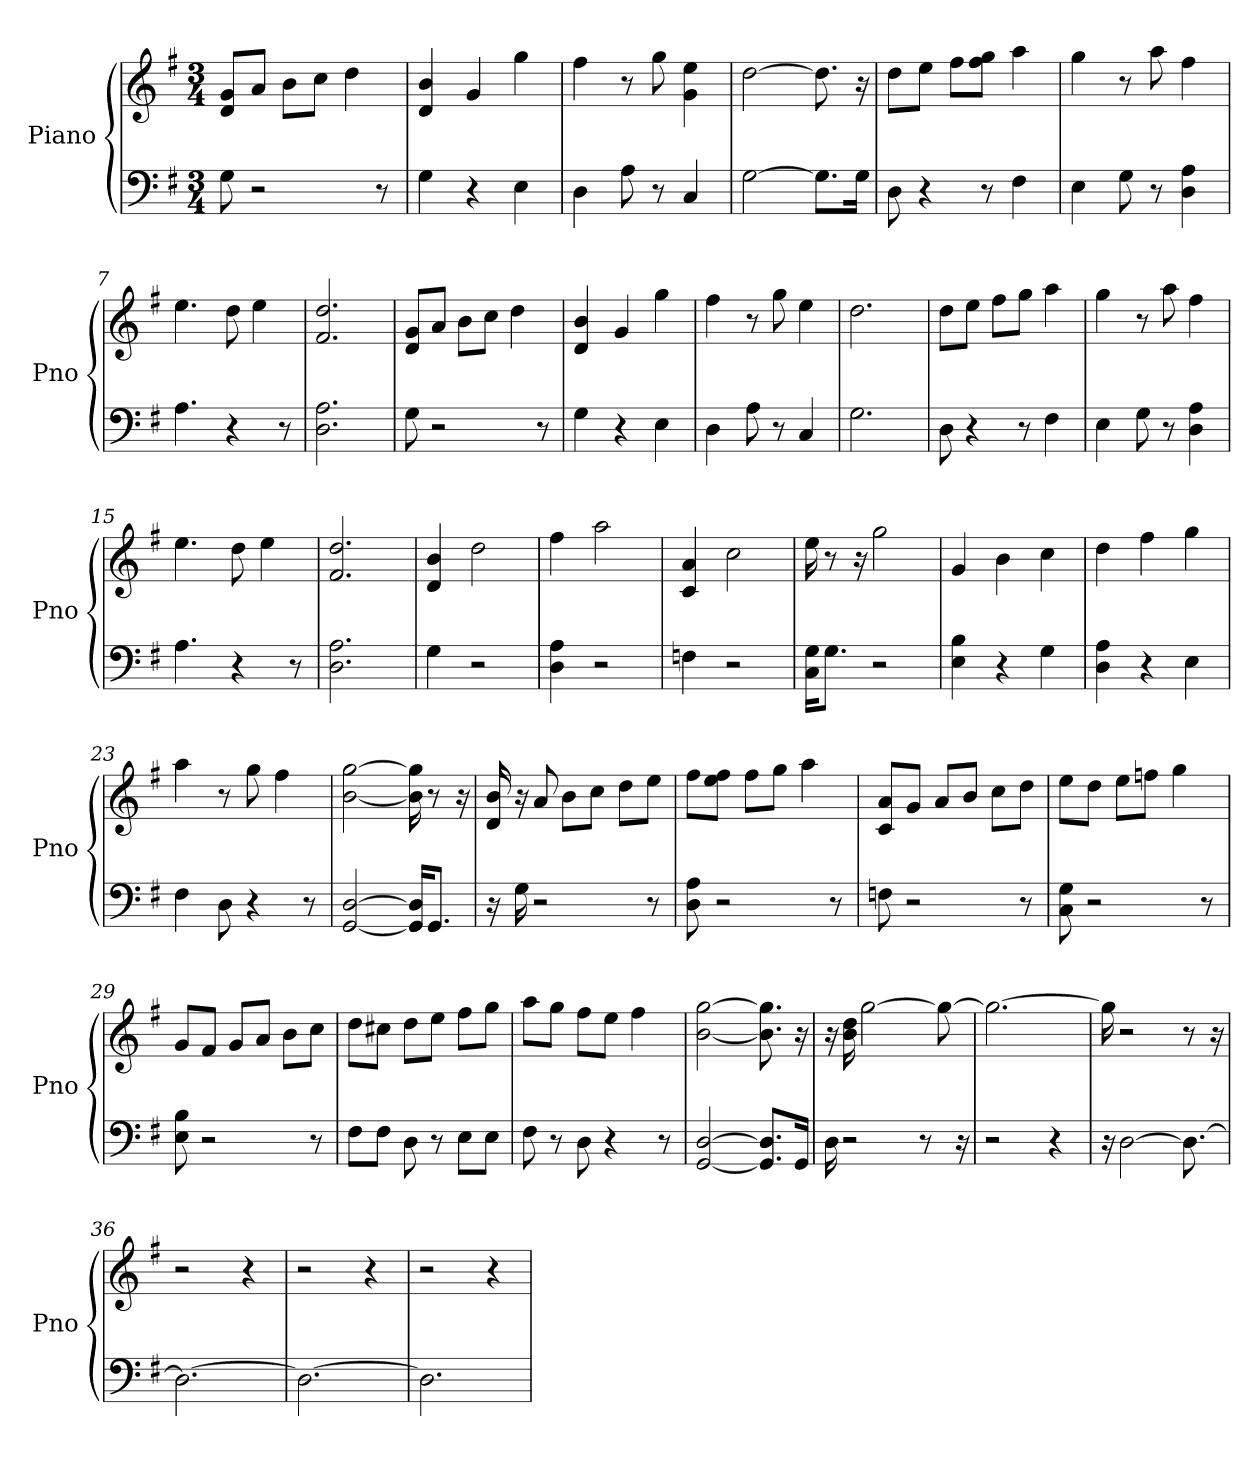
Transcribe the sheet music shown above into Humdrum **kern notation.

**kern	**kern
*part1	*part1
*staff2	*staff1
*I"Piano	*
*I'Pno	*
*clefF4	*clefG2
*k[f#]	*k[f#]
*G:	*G:
*M3/4	*M3/4
*MM140	*MM140
=1	=1
8G	8g/ 8d/L
2r	8a/J
.	8b\L
.	8cc\J
.	4dd
8r	.
=2	=2
4G	4b 4d
4r	4g
4E	4gg
=3	=3
4D	4ff#
8A	8r
8r	8gg
4C	4g 4ee
=4	=4
[2G	[2dd
8.G\L]	8.dd]
16G\Jk	16r
=5	=5
8D	8dd\L
4r	8ee\J
.	8ff#\L
8r	8ff#\ 8gg\J
4F#	4aa
=6	=6
4E	4gg
8G	8r
8r	8aa
4A 4D	4ff#
=7	=7
4.A	4.ee
4r	8dd
.	4ee
8r	.
=8	=8
2.A 2.D	2.f# 2.dd
=9	=9
8G	8g/ 8d/L
2r	8a/J
.	8b\L
.	8cc\J
.	4dd
8r	.
=10	=10
4G	4d 4b
4r	4g
4E	4gg
=11	=11
4D	4ff#
8A	8r
8r	8gg
4C	4ee
=12	=12
2.G	2.dd
=13	=13
8D	8dd\L
4r	8ee\J
.	8ff#\L
8r	8gg\J
4F#	4aa
=14	=14
4E	4gg
8G	8r
8r	8aa
4A 4D	4ff#
=15	=15
4.A	4.ee
4r	8dd
.	4ee
8r	.
=16	=16
2.A 2.D	2.dd 2.f#
=17	=17
4G	4b 4d
2r	2dd
=18	=18
4D 4A	4ff#
2r	2aa
=19	=19
4F	4a 4c
2r	2cc
=20	=20
16G\ 16C\KL	16ee
8.G\J	8r
.	16r
2r	2gg
=21	=21
4E 4B	4g
4r	4b
4G	4cc
=22	=22
4D 4A	4dd
4r	4ff#
4E	4gg
=23	=23
4F#	4aa
8D	8r
4r	8gg
.	4ff#
8r	.
=24	=24
[2D [2GG	[2b [2gg
16D]/ 16GG]/KL	16b] 16gg]
8.GG/J	8r
.	16r
=25	=25
16r	16d 16b
16G	16r
2r	8a
.	8b\L
.	8cc\J
.	8dd\L
8r	8ee\J
=26	=26
8D 8A	8ff#\L
2r	8ff#\ 8ee\J
.	8ff#\L
.	8gg\J
.	4aa
8r	.
=27	=27
8F	8a/ 8c/L
2r	8g/J
.	8a/L
.	8b/J
.	8cc\L
8r	8dd\J
=28	=28
8G 8C	8ee\L
2r	8dd\J
.	8ee\L
.	8ff\J
.	4gg
8r	.
=29	=29
8B 8E	8g/L
2r	8f#/J
.	8g/L
.	8a/J
.	8b\L
8r	8cc\J
=30	=30
8F#\L	8dd\L
8F#\J	8cc#\J
8D	8dd\L
8r	8ee\J
8E\L	8ff#\L
8E\J	8gg\J
=31	=31
8F#	8aa\L
8r	8gg\J
8D	8ff#\L
4r	8ee\J
.	4ff#
8r	.
=32	=32
[2D [2GG	[2gg [2b
8.D]/ 8.GG]/L	8.gg] 8.b]
16GG/Jk	16r
=33	=33
16D	16r
2r	16b 16dd
.	[2gg
8r	.
.	8gg_
16r	.
=34	=34
2r	2.gg_
4r	.
=35	=35
16r	16gg]
[2D	2r
8.D_	8r
.	16r
=36	=36
2.D_	2r
.	4r
=37	=37
2.D_	2r
.	4r
=38	=38
2.D]	2r
.	4r
=	=
*-	*-
